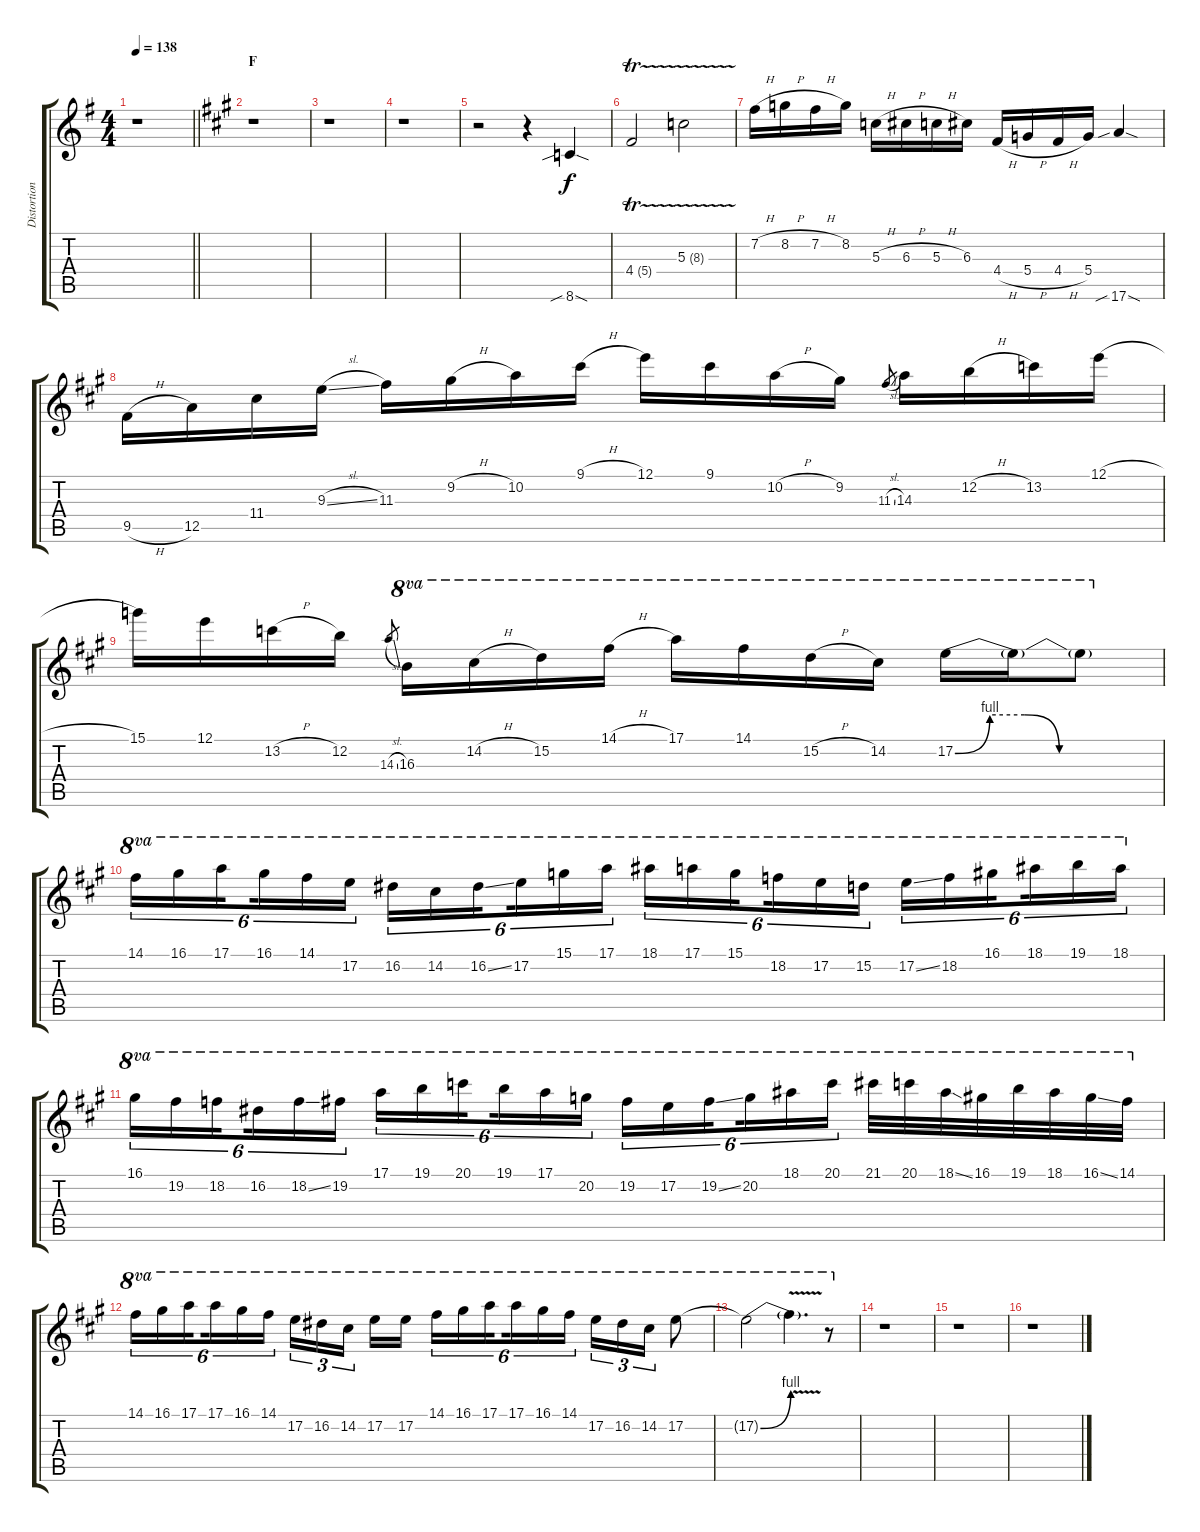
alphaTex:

\track ("Distortion 8" "Distortion") {instrument distortionguitar}
\staff {score tabs}
\tuning (E4 B3 G3 D3 A2 E2) {hide}
\ts (4 4)
\tempo 138
\clef g2
\barLineRight lightlight
\ks g
r.1{dy f} |
\section ("" "F")
\ks a
r.1 |
r.1 |
r.1 |
r.2 r.4 8.6{sib sod}.4 |
4.4{tr (5 64)}.2 5.3{tr (8 64)}.2 |
7.2{h}.16 8.2{h}.16 7.2{h}.16 8.2.16 5.3{h}.16 6.3{h}.16 5.3{h}.16 6.3.16 4.4{h}.16 5.4{h}.16 4.4{h}.16 5.4.16 17.6{sib sod}.4 |
9.5{h}.16 12.5.16 11.4.16 9.3{sl}.16 11.3.16 9.2{h}.16 10.2.16 9.1{h}.16 12.1.16 9.1.16 10.2{h}.16 9.2.16 11.3{sl}.8{gr} 14.3.16 12.2{h}.16 13.2.16 12.1{h}.16 |
15.1.16 12.1.16 13.2{h}.16 12.2.16 14.3{sl}.8{gr} 16.3.16{ot 8va} 14.2{h}.16{ot 8va} 15.2.16{ot 8va} 14.1{h}.16{ot 8va} 17.1.16{ot 8va} 14.1.16{ot 8va} 15.2{h}.16{ot 8va} 14.2.16{ot 8va} 17.2{be (custom 0 0 10 4 20 4 30 0 60 0)}.16{ot 8va} 17.2{t}.16{ot 8va} 17.2{t}.8{ot 8va} |
14.1.16{tu (6 4) ot 8va} 16.1.16{tu (6 4) ot 8va} 17.1.16{tu (6 4) ot 8va beam splitsecondary} 16.1.16{tu (6 4) ot 8va} 14.1.16{tu (6 4) ot 8va} 17.2.16{tu (6 4) ot 8va} 16.2.16{tu (6 4) ot 8va} 14.2.16{tu (6 4) ot 8va} 16.2{ss}.16{tu (6 4) ot 8va beam splitsecondary} 17.2.16{tu (6 4) ot 8va} 15.1.16{tu (6 4) ot 8va} 17.1.16{tu (6 4) ot 8va} 18.1.16{tu (6 4) ot 8va} 17.1.16{tu (6 4) ot 8va} 15.1.16{tu (6 4) ot 8va beam splitsecondary} 18.2.16{tu (6 4) ot 8va} 17.2.16{tu (6 4) ot 8va} 15.2.16{tu (6 4) ot 8va} 17.2{ss}.16{tu (6 4) ot 8va} 18.2.16{tu (6 4) ot 8va} 16.1.16{tu (6 4) ot 8va beam splitsecondary} 18.1.16{tu (6 4) ot 8va} 19.1.16{tu (6 4) ot 8va} 18.1.16{tu (6 4) ot 8va} |
16.1.16{tu (6 4) ot 8va} 19.2.16{tu (6 4) ot 8va} 18.2.16{tu (6 4) ot 8va beam splitsecondary} 16.2.16{tu (6 4) ot 8va} 18.2{ss}.16{tu (6 4) ot 8va} 19.2.16{tu (6 4) ot 8va} 17.1.16{tu (6 4) ot 8va} 19.1.16{tu (6 4) ot 8va} 20.1.16{tu (6 4) ot 8va beam splitsecondary} 19.1.16{tu (6 4) ot 8va} 17.1.16{tu (6 4) ot 8va} 20.2.16{tu (6 4) ot 8va} 19.2.16{tu (6 4) ot 8va} 17.2.16{tu (6 4) ot 8va} 19.2{ss}.16{tu (6 4) ot 8va beam splitsecondary} 20.2.16{tu (6 4) ot 8va} 18.1.16{tu (6 4) ot 8va} 20.1.16{tu (6 4) ot 8va} 21.1.32{ot 8va} 20.1.32{ot 8va} 18.1{ss}.32{ot 8va} 16.1.32{ot 8va} 19.1.32{ot 8va} 18.1.32{ot 8va} 16.1{ss}.32{ot 8va} 14.1.32{ot 8va} |
14.1.16{tu (6 4) ot 8va} 16.1.16{tu (6 4) ot 8va} 17.1.16{tu (6 4) ot 8va beam splitsecondary} 17.1.16{tu (6 4) ot 8va} 16.1.16{tu (6 4) ot 8va} 14.1.16{tu (6 4) ot 8va} 17.2.16{tu (3 2) ot 8va} 16.2.16{tu (3 2) ot 8va} 14.2.16{tu (3 2) ot 8va beam splitsecondary} 17.2.16{ot 8va} 17.2.16{ot 8va} 14.1.16{tu (6 4) ot 8va} 16.1.16{tu (6 4) ot 8va} 17.1.16{tu (6 4) ot 8va beam splitsecondary} 17.1.16{tu (6 4) ot 8va} 16.1.16{tu (6 4) ot 8va} 14.1.16{tu (6 4) ot 8va} 17.2.16{tu (3 2) ot 8va} 16.2.16{tu (3 2) ot 8va} 14.2.16{tu (3 2) ot 8va} 17.2.8{ot 8va} |
17.2{be (bend 0 0 60 4) t}.2{ot 8va} 17.2{v t}.4{d ot 8va} r.8{ot 8va} |
r.1 |
r.1 |
r.1
